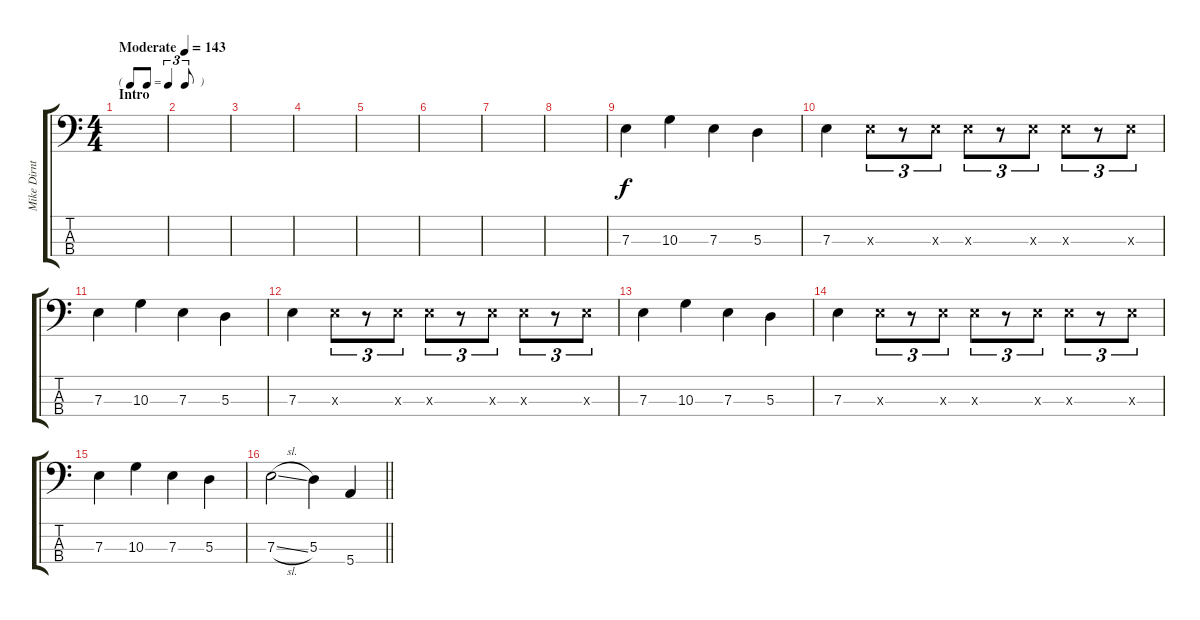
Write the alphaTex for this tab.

\track ("Mike Dirnt - Bass" "Mike Dirnt") {instrument electricbasspick}
\staff {score tabs}
\tuning (G2 D2 A1 E1) {hide}
\ts (4 4)
\tf triplet8th
\section ("" "Intro")
\tempo (143 "Moderate")
\clef f4
\ks c
|
|
|
|
|
|
|
|
7.3.4 10.3.4 7.3.4 5.3.4 |
7.3.4 7.3{x}.8{tu (3 2)} r.8{tu (3 2)} 7.3{x}.8{tu (3 2)} 7.3{x}.8{tu (3 2)} r.8{tu (3 2)} 7.3{x}.8{tu (3 2)} 7.3{x}.8{tu (3 2)} r.8{tu (3 2)} 7.3{x}.8{tu (3 2)} |
7.3.4 10.3.4 7.3.4 5.3.4 |
7.3.4 7.3{x}.8{tu (3 2)} r.8{tu (3 2)} 7.3{x}.8{tu (3 2)} 7.3{x}.8{tu (3 2)} r.8{tu (3 2)} 7.3{x}.8{tu (3 2)} 7.3{x}.8{tu (3 2)} r.8{tu (3 2)} 7.3{x}.8{tu (3 2)} |
7.3.4 10.3.4 7.3.4 5.3.4 |
7.3.4 7.3{x}.8{tu (3 2)} r.8{tu (3 2)} 7.3{x}.8{tu (3 2)} 7.3{x}.8{tu (3 2)} r.8{tu (3 2)} 7.3{x}.8{tu (3 2)} 7.3{x}.8{tu (3 2)} r.8{tu (3 2)} 7.3{x}.8{tu (3 2)} |
7.3.4 10.3.4 7.3.4 5.3.4 |
\barLineRight lightlight
7.3{sl}.2 5.3.4 5.4.4
